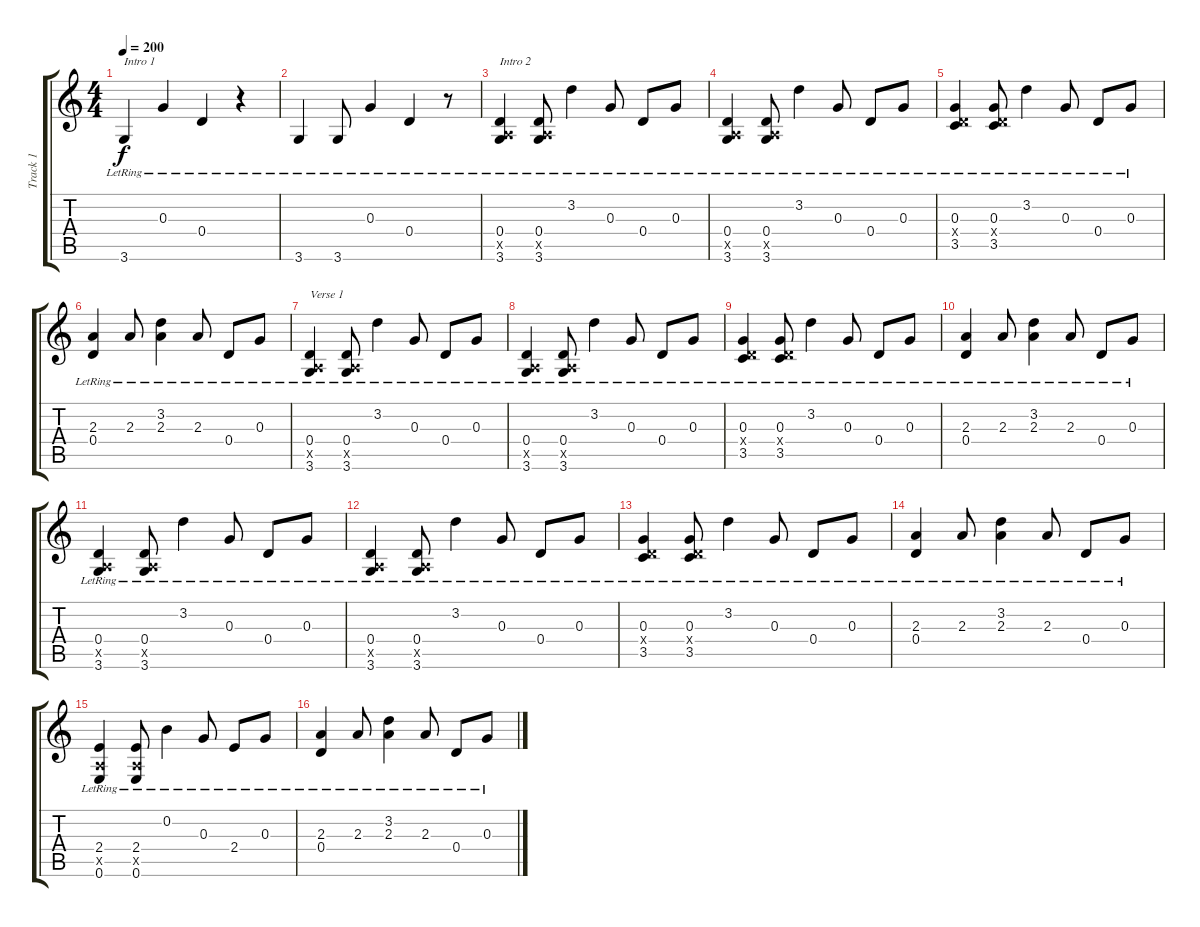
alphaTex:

\track ("Track 1" "Track 1") {instrument acousticguitarsteel}
\staff {score tabs}
\tuning (E4 B3 G3 D3 A2 E2) {hide}
\ts (4 4)
\tempo 200
\clef g2
\ks c
3.6{lr}.4{txt "Intro 1" dy f instrument acousticguitarsteel} 0.3{lr}.4 0.4{lr}.4 r.4 |
3.6{lr}.4 3.6{lr}.8 0.3{lr}.4 0.4{lr}.4 r.8 |
(0.4{lr} 0.5{x} 3.6{lr}).4{txt "Intro 2"} (0.4{lr} 0.5{x} 3.6{lr}).8 3.2{lr}.4 0.3{lr}.8 0.4{lr}.8 0.3{lr}.8 |
(0.4{lr} 0.5{x} 3.6{lr}).4 (0.4{lr} 0.5{x} 3.6{lr}).8 3.2{lr}.4 0.3{lr}.8 0.4{lr}.8 0.3{lr}.8 |
(0.3{lr} 0.4{x} 3.5{lr}).4 (0.3{lr} 0.4{x} 3.5{lr}).8 3.2{lr}.4 0.3{lr}.8 0.4{lr}.8 0.3{lr}.8 |
(2.3{lr} 0.4{lr}).4 2.3{lr}.8 (3.2{lr} 2.3{lr}).4 2.3{lr}.8 0.4{lr}.8 0.3{lr}.8 |
(0.4{lr} 0.5{x} 3.6{lr}).4{txt "Verse 1"} (0.4{lr} 0.5{x} 3.6{lr}).8 3.2{lr}.4 0.3{lr}.8 0.4{lr}.8 0.3{lr}.8 |
(0.4{lr} 0.5{x} 3.6{lr}).4 (0.4{lr} 0.5{x} 3.6{lr}).8 3.2{lr}.4 0.3{lr}.8 0.4{lr}.8 0.3{lr}.8 |
(0.3{lr} 0.4{x} 3.5{lr}).4 (0.3{lr} 0.4{x} 3.5{lr}).8 3.2{lr}.4 0.3{lr}.8 0.4{lr}.8 0.3{lr}.8 |
(2.3{lr} 0.4{lr}).4 2.3{lr}.8 (3.2{lr} 2.3{lr}).4 2.3{lr}.8 0.4{lr}.8 0.3{lr}.8 |
(0.4{lr} 0.5{x} 3.6{lr}).4 (0.4{lr} 0.5{x} 3.6{lr}).8 3.2{lr}.4 0.3{lr}.8 0.4{lr}.8 0.3{lr}.8 |
(0.4{lr} 0.5{x} 3.6{lr}).4 (0.4{lr} 0.5{x} 3.6{lr}).8 3.2{lr}.4 0.3{lr}.8 0.4{lr}.8 0.3{lr}.8 |
(0.3{lr} 0.4{x} 3.5{lr}).4 (0.3{lr} 0.4{x} 3.5{lr}).8 3.2{lr}.4 0.3{lr}.8 0.4{lr}.8 0.3{lr}.8 |
(2.3{lr} 0.4{lr}).4 2.3{lr}.8 (3.2{lr} 2.3{lr}).4 2.3{lr}.8 0.4{lr}.8 0.3{lr}.8 |
(2.4{lr} 0.5{x} 0.6{lr}).4 (2.4{lr} 0.5{x} 0.6{lr}).8 0.2{lr}.4 0.3{lr}.8 2.4{lr}.8 0.3{lr}.8 |
(2.3{lr} 0.4{lr}).4 2.3{lr}.8 (3.2{lr} 2.3{lr}).4 2.3{lr}.8 0.4{lr}.8 0.3{lr}.8
